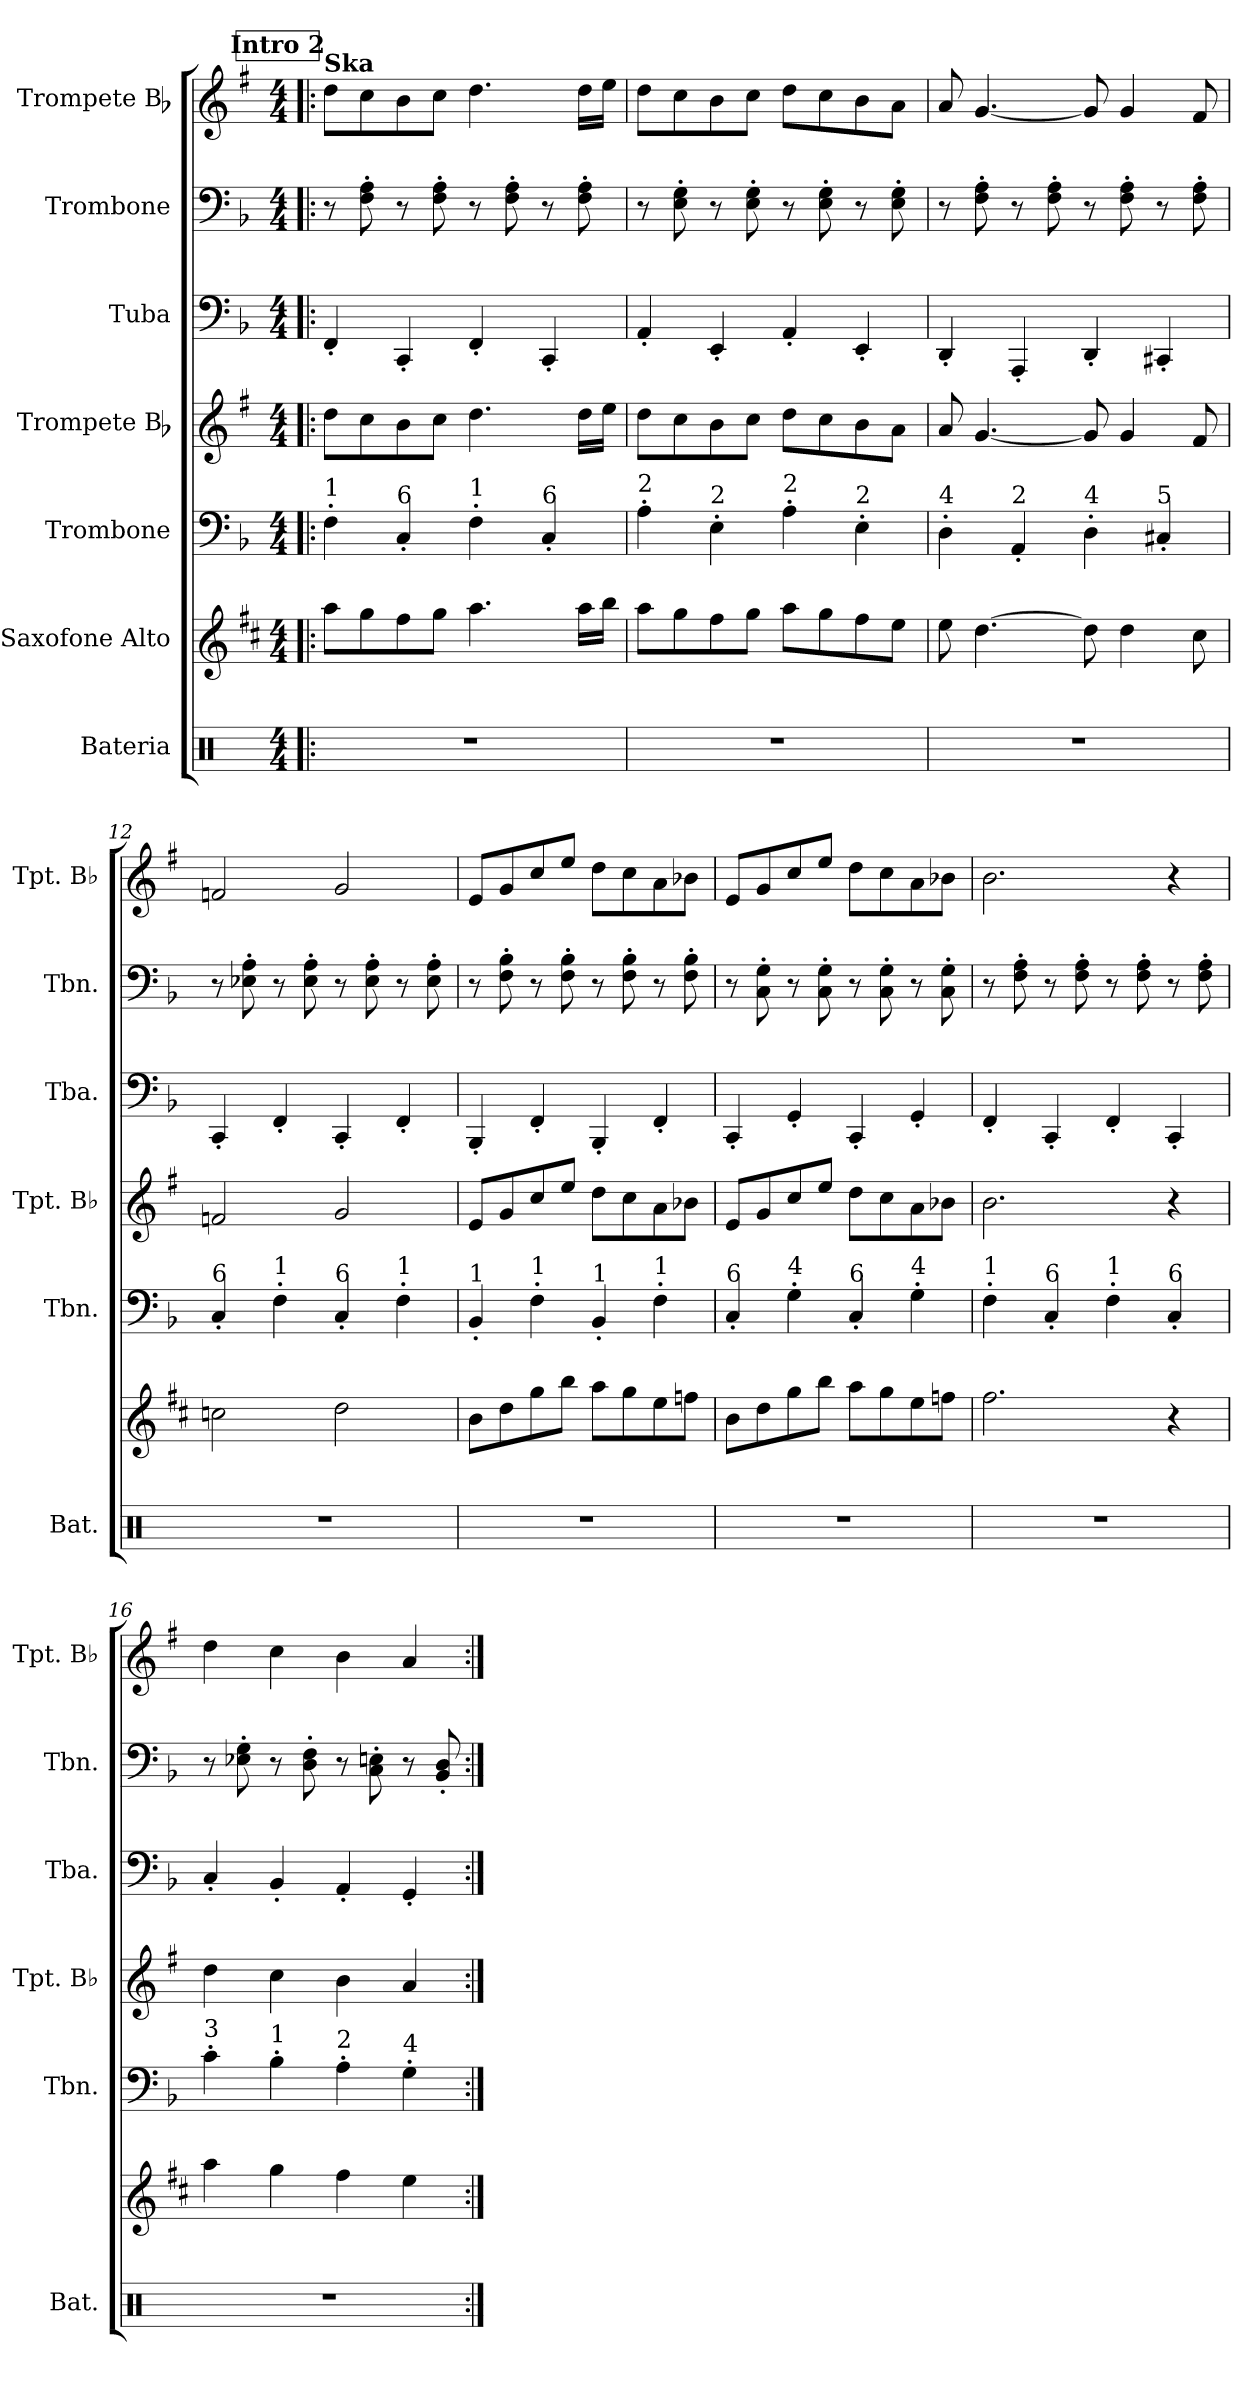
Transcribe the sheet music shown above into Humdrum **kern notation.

**kern	**kern	**kern	**kern	**kern	**kern	**kern
*part7	*part6	*part5	*part4	*part3	*part2	*part1
*staff7	*staff6	*staff5	*staff4	*staff3	*staff2	*staff1
*I"Bateria	*I"Saxofone Alto	*I"Trombone	*I"Trompete Bb	*I"Tuba	*I"Trombone	*I"Trompete Bb
*I'Bat.	*	*I'Tbn.	*I'Tpt. Bb	*I'Tba.	*I'Tbn.	*I'Tpt. Bb
*clefX	*clefG2	*clefF4	*clefG2	*clefF4	*clefF4	*clefG2
*	*ITrd5c9	*	*ITrd1c2	*	*	*ITrd1c2
*k[]	*k[b-]	*k[b-]	*k[b-]	*k[b-]	*k[b-]	*k[b-]
*M4/4	*M4/4	*M4/4	*M4/4	*M4/4	*M4/4	*M4/4
*MM136	*MM136	*MM136	*MM136	*MM136	*MM136	*MM136
!!LO:REH:place=s1:a:B:fs=14:t=Intro 2
=9!|:	=9!|:	=9!|:	=9!|:	=9!|:	=9!|:	=9!|:
!	!	!	!	!	!	!LO:TX:a:B:t=Ska
!	!	!LO:TX:a:t=1	!	!	!	!
1r	8cc\L	4F'\	8cc\L	4FF'/	8r	8cc\L
.	8b-\	.	8b-\	.	8F\' 8A\'	8b-\
!	!	!LO:TX:a:t=6	!	!	!	!
.	8a\	4C'/	8a\	4CC'/	8r	8a\
.	8b-\J	.	8b-\J	.	8F\' 8A\'	8b-\J
!	!	!LO:TX:a:t=1	!	!	!	!
.	4.cc\	4F'\	4.cc\	4FF'/	8r	4.cc\
.	.	.	.	.	8F\' 8A\'	.
!	!	!LO:TX:a:t=6	!	!	!	!
.	.	4C'/	.	4CC'/	8r	.
.	16cc\LL	.	16cc\LL	.	8F\' 8A\'	16cc\LL
.	16dd\JJ	.	16dd\JJ	.	.	16dd\JJ
=10	=10	=10	=10	=10	=10	=10
!	!	!LO:TX:a:t=2	!	!	!	!
1r	8cc\L	4A'\	8cc\L	4AA'/	8r	8cc\L
.	8b-\	.	8b-\	.	8E\' 8G\'	8b-\
!	!	!LO:TX:a:t=2	!	!	!	!
.	8a\	4E'\	8a\	4EE'/	8r	8a\
.	8b-\J	.	8b-\J	.	8E\' 8G\'	8b-\J
!	!	!LO:TX:a:t=2	!	!	!	!
.	8cc\L	4A'\	8cc\L	4AA'/	8r	8cc\L
.	8b-\	.	8b-\	.	8E\' 8G\'	8b-\
!	!	!LO:TX:a:t=2	!	!	!	!
.	8a\	4E'\	8a\	4EE'/	8r	8a\
.	8g\J	.	8g\J	.	8E\' 8G\'	8g\J
=11	=11	=11	=11	=11	=11	=11
!	!	!LO:TX:a:t=4	!	!	!	!
1r	8g\	4D'\	8g/	4DD'/	8r	8g/
.	[4.f\	.	[4.f/	.	8F\' 8A\'	[4.f/
!	!	!LO:TX:a:t=2	!	!	!	!
.	.	4AA'/	.	4AAA'/	8r	.
.	.	.	.	.	8F\' 8A\'	.
!	!	!LO:TX:a:t=4	!	!	!	!
.	8f\]	4D'\	8f/]	4DD'/	8r	8f/]
.	4f\	.	4f/	.	8F\' 8A\'	4f/
!	!	!LO:TX:a:t=5	!	!	!	!
.	.	4C#X'/	.	4CC#X'/	8r	.
.	8e\	.	8e/	.	8F\' 8A\'	8e/
=12	=12	=12	=12	=12	=12	=12
!	!	!LO:TX:a:t=6	!	!	!	!
1r	2e-X\	4C'/	2e-X/	4CC'/	8r	2e-X/
.	.	.	.	.	8E-X\' 8A\'	.
!	!	!LO:TX:a:t=1	!	!	!	!
.	.	4F'\	.	4FF'/	8r	.
.	.	.	.	.	8E-\' 8A\'	.
!	!	!LO:TX:a:t=6	!	!	!	!
.	2f\	4C'/	2f/	4CC'/	8r	2f/
.	.	.	.	.	8E-\' 8A\'	.
!	!	!LO:TX:a:t=1	!	!	!	!
.	.	4F'\	.	4FF'/	8r	.
.	.	.	.	.	8E-\' 8A\'	.
=13	=13	=13	=13	=13	=13	=13
!	!	!LO:TX:a:t=1	!	!	!	!
1r	8d\L	4BB-'/	8d/L	4BBB-'/	8r	8d/L
.	8f\	.	8f/	.	8F\' 8B-\'	8f/
!	!	!LO:TX:a:t=1	!	!	!	!
.	8b-\	4F'\	8b-/	4FF'/	8r	8b-/
.	8dd\J	.	8dd/J	.	8F\' 8B-\'	8dd/J
!	!	!LO:TX:a:t=1	!	!	!	!
.	8cc\L	4BB-'/	8cc\L	4BBB-'/	8r	8cc\L
.	8b-\	.	8b-\	.	8F\' 8B-\'	8b-\
!	!	!LO:TX:a:t=1	!	!	!	!
.	8g\	4F'\	8g\	4FF'/	8r	8g\
.	8a-X\J	.	8a-X\J	.	8F\' 8B-\'	8a-X\J
=14	=14	=14	=14	=14	=14	=14
!	!	!LO:TX:a:t=6	!	!	!	!
1r	8d\L	4C'/	8d/L	4CC'/	8r	8d/L
.	8f\	.	8f/	.	8C\' 8G\'	8f/
!	!	!LO:TX:a:t=4	!	!	!	!
.	8b-\	4G'\	8b-/	4GG'/	8r	8b-/
.	8dd\J	.	8dd/J	.	8C\' 8G\'	8dd/J
!	!	!LO:TX:a:t=6	!	!	!	!
.	8cc\L	4C'/	8cc\L	4CC'/	8r	8cc\L
.	8b-\	.	8b-\	.	8C\' 8G\'	8b-\
!	!	!LO:TX:a:t=4	!	!	!	!
.	8g\	4G'\	8g\	4GG'/	8r	8g\
.	8a-X\J	.	8a-X\J	.	8C\' 8G\'	8a-X\J
=15	=15	=15	=15	=15	=15	=15
!	!	!LO:TX:a:t=1	!	!	!	!
1r	2.a\	4F'\	2.a\	4FF'/	8r	2.a\
.	.	.	.	.	8F\' 8A\'	.
!	!	!LO:TX:a:t=6	!	!	!	!
.	.	4C'/	.	4CC'/	8r	.
.	.	.	.	.	8F\' 8A\'	.
!	!	!LO:TX:a:t=1	!	!	!	!
.	.	4F'\	.	4FF'/	8r	.
.	.	.	.	.	8F\' 8A\'	.
!	!	!LO:TX:a:t=6	!	!	!	!
.	4r	4C'/	4r	4CC'/	8r	4r
.	.	.	.	.	8F\' 8A\'	.
=16	=16	=16	=16	=16	=16	=16
!	!	!LO:TX:a:t=3	!	!	!	!
1r	4cc\	4c'\	4cc\	4C'/	8r	4cc\
.	.	.	.	.	8E-X\' 8G\'	.
!	!	!LO:TX:a:t=1	!	!	!	!
.	4b-\	4B-'\	4b-\	4BB-'/	8r	4b-\
.	.	.	.	.	8D\' 8F\'	.
!	!	!LO:TX:a:t=2	!	!	!	!
.	4a\	4A'\	4a\	4AA'/	8r	4a\
.	.	.	.	.	8C\' 8En\'	.
!	!	!LO:TX:a:t=4	!	!	!	!
.	4g\	4G'\	4g/	4GG'/	8r	4g/
.	.	.	.	.	8BB-/' 8D/'	.
=:|!	=:|!	=:|!	=:|!	=:|!	=:|!	=:|!
*-	*-	*-	*-	*-	*-	*-
